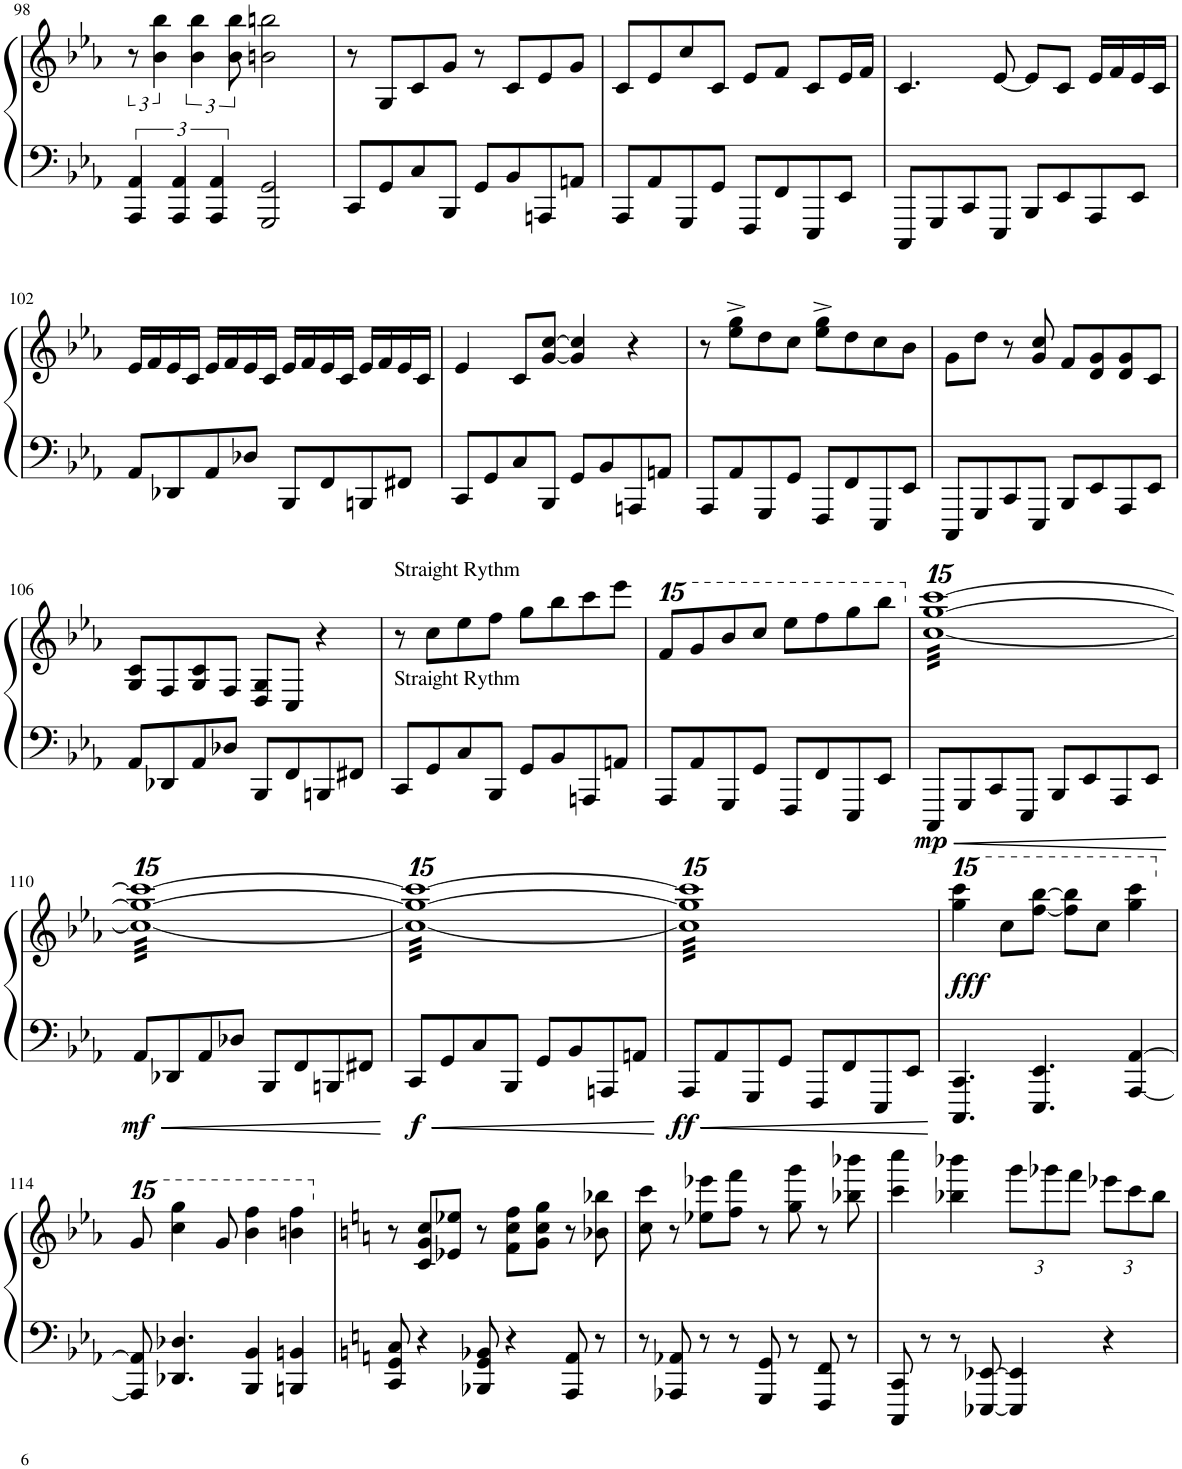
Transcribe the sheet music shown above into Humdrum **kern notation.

**kern	**kern	**dynam
*part1	*part1	*part1
*staff2	*staff1	*staff1/2
*I"Piano	*	*
*I'Pno.	*	*
!!LO:PB:g=z
*clefF4	*clefG2	*
*k[b-e-a-]	*k[b-e-a-]	*
*M4/4	*M4/4	*
=98	=98	=98
6AAA-/ 6AA-/	12r	.
.	6b-\ 6bb-\	.
6AAA-/ 6AA-/	.	.
.	6b-\ 6bb-\	.
6AAA-/ 6AA-/	.	.
.	12b-\ 12bb-\	.
2GGG/ 2GG/	2bn\ 2bbn\	.
=99	=99	=99
8CC/L	8r	.
8GG/	8G/L	.
8C/	8c/	.
8BBB-/J	8g/J	.
8GG/L	8r	.
8BB-/	8c/L	.
8AAAn/	8e-/	.
8AAn/J	8g/J	.
=100	=100	=100
8AAA-/L	8c/L	.
8AA-/	8e-/	.
8GGG/	8cc/	.
8GG/J	8c/J	.
8FFF/L	8e-/L	.
8FF/	8f/J	.
8EEE-/	8c/L	.
8EE-/J	16e-/L	.
.	16f/JJ	.
=101	=101	=101
8CCC/L	4.c/	.
8GGG/	.	.
8CC/	.	.
8EEE-/J	[8e-/	.
8BBB-/L	8e-/L]	.
8EE-/	8c/J	.
8AAA-/	16e-/LL	.
.	16f/	.
8EE-/J	16e-/	.
.	16c/JJ	.
!!LO:LB:g=z
=102	=102	=102
8AA-/L	16e-/LL	.
.	16f/	.
8DD-X/	16e-/	.
.	16c/JJ	.
8AA-/	16e-/LL	.
.	16f/	.
8D-X/J	16e-/	.
.	16c/JJ	.
8BBB-/L	16e-/LL	.
.	16f/	.
8FF/	16e-/	.
.	16c/JJ	.
8BBBn/	16e-/LL	.
.	16f/	.
8FF#X/J	16e-/	.
.	16c/JJ	.
=103	=103	=103
8CC/L	4e-/	.
8GG/	.	.
8C/	8c/L	.
8BBB-/J	[8g/ [8cc/J	.
8GG/L	4g/] 4cc/]	.
8BB-/	.	.
8AAAn/	4r	.
8AAn/J	.	.
=104	=104	=104
8AAA-/L	8r	.
8AA-/	8ee-\^ 8gg\^L	.
8GGG/	8dd\	.
8GG/J	8cc\J	.
8FFF/L	8ee-\^ 8gg\^L	.
8FF/	8dd\	.
8EEE-/	8cc\	.
8EE-/J	8b-\J	.
=105	=105	=105
8CCC/L	8g\L	.
8GGG/	8dd\J	.
8CC/	8r	.
8EEE-/J	8g/ 8cc/	.
8BBB-/L	8f/L	.
8EE-/	8d/ 8g/	.
8AAA-/	8d/ 8g/	.
8EE-/J	8c/J	.
!!LO:LB:g=z
=106	=106	=106
8AA-/L	8G/ 8c/L	.
8DD-X/	8F/	.
8AA-/	8G/ 8c/	.
8D-X/J	8F/J	.
8BBB-/L	8D/ 8G/L	.
8FF/	8C/J	.
8BBBn/	4r	.
8FF#X/J	.	.
=107	=107	=107
!	!LO:TX:a:t=Straight Rythm	!
!LO:TX:a:t=Straight Rythm	!	!
8CC/L	8r	.
8GG/	8cc\L	.
8C/	8ee-\	.
8BBB-/J	8ff\J	.
8GG/L	8gg\L	.
8BB-/	8bb-\	.
8AAAn/	8ccc\	.
8AAn/J	8eee-\J	.
=108	=108	=108
*	*15ma	*
8AAA-/L	8fff/L	.
8AA-/	8ggg/	.
8GGG/	8bbb-/	.
8GG/J	8cccc/J	.
8FFF/L	8eeee-\L	.
8FF/	8ffff\	.
8EEE-/	8gggg\	.
8EE-/J	8bbbb-\J	.
=109	=109	=109
*	*X15ma	*
*	*15ma	*
!	!	!LO:DY:b=2
*	*tremolo	*
8CCC/L	[32cccc [32gggg [32cccccLLL	mp
.	32cccc 32gggg 32ccccc	.
.	32cccc 32gggg 32ccccc	.
.	32cccc 32gggg 32ccccc	.
8GGG/	32cccc 32gggg 32ccccc	.
.	32cccc 32gggg 32ccccc	.
.	32cccc 32gggg 32ccccc	.
.	32cccc 32gggg 32ccccc	.
8CC/	32cccc 32gggg 32ccccc	.
.	32cccc 32gggg 32ccccc	.
.	32cccc 32gggg 32ccccc	.
.	32cccc 32gggg 32ccccc	.
8EEE-/J	32cccc 32gggg 32ccccc	.
.	32cccc 32gggg 32ccccc	.
.	32cccc 32gggg 32ccccc	.
.	32cccc 32gggg 32ccccc	.
8BBB-/L	32cccc 32gggg 32ccccc	.
.	32cccc 32gggg 32ccccc	.
.	32cccc 32gggg 32ccccc	.
.	32cccc 32gggg 32ccccc	.
8EE-/	32cccc 32gggg 32ccccc	.
.	32cccc 32gggg 32ccccc	.
.	32cccc 32gggg 32ccccc	.
.	32cccc 32gggg 32ccccc	.
8AAA-/	32cccc 32gggg 32ccccc	.
.	32cccc 32gggg 32ccccc	.
.	32cccc 32gggg 32ccccc	.
.	32cccc 32gggg 32ccccc	.
8EE-/J	32cccc 32gggg 32ccccc	.
.	32cccc 32gggg 32ccccc	.
.	32cccc 32gggg 32ccccc	.
.	32cccc 32gggg 32cccccJJJ	.
!!LO:LB:g=z
=110	=110	=110
*	*X15ma	*
*	*15ma	*
!	!	!LO:DY:b=2
8AA-/L	32cccc 32gggg 32cccccLLL	mf
.	32cccc 32gggg 32ccccc	.
.	32cccc 32gggg 32ccccc	.
.	32cccc 32gggg 32ccccc	.
8DD-X/	32cccc 32gggg 32ccccc	.
.	32cccc 32gggg 32ccccc	.
.	32cccc 32gggg 32ccccc	.
.	32cccc 32gggg 32ccccc	.
8AA-/	32cccc 32gggg 32ccccc	.
.	32cccc 32gggg 32ccccc	.
.	32cccc 32gggg 32ccccc	.
.	32cccc 32gggg 32ccccc	.
8D-X/J	32cccc 32gggg 32ccccc	.
.	32cccc 32gggg 32ccccc	.
.	32cccc 32gggg 32ccccc	.
.	32cccc 32gggg 32ccccc	.
8BBB-/L	32cccc 32gggg 32ccccc	.
.	32cccc 32gggg 32ccccc	.
.	32cccc 32gggg 32ccccc	.
.	32cccc 32gggg 32ccccc	.
8FF/	32cccc 32gggg 32ccccc	.
.	32cccc 32gggg 32ccccc	.
.	32cccc 32gggg 32ccccc	.
.	32cccc 32gggg 32ccccc	.
8BBBn/	32cccc 32gggg 32ccccc	.
.	32cccc 32gggg 32ccccc	.
.	32cccc 32gggg 32ccccc	.
.	32cccc 32gggg 32ccccc	.
8FF#X/J	32cccc 32gggg 32ccccc	.
.	32cccc 32gggg 32ccccc	.
.	32cccc 32gggg 32ccccc	.
.	32cccc 32gggg 32cccccJJJ	.
=111	=111	=111
*	*X15ma	*
*	*15ma	*
!	!	!LO:DY:b=2
8CC/L	32cccc 32gggg 32cccccLLL	f
.	32cccc 32gggg 32ccccc	.
.	32cccc 32gggg 32ccccc	.
.	32cccc 32gggg 32ccccc	.
8GG/	32cccc 32gggg 32ccccc	.
.	32cccc 32gggg 32ccccc	.
.	32cccc 32gggg 32ccccc	.
.	32cccc 32gggg 32ccccc	.
8C/	32cccc 32gggg 32ccccc	.
.	32cccc 32gggg 32ccccc	.
.	32cccc 32gggg 32ccccc	.
.	32cccc 32gggg 32ccccc	.
8BBB-/J	32cccc 32gggg 32ccccc	.
.	32cccc 32gggg 32ccccc	.
.	32cccc 32gggg 32ccccc	.
.	32cccc 32gggg 32ccccc	.
8GG/L	32cccc 32gggg 32ccccc	.
.	32cccc 32gggg 32ccccc	.
.	32cccc 32gggg 32ccccc	.
.	32cccc 32gggg 32ccccc	.
8BB-/	32cccc 32gggg 32ccccc	.
.	32cccc 32gggg 32ccccc	.
.	32cccc 32gggg 32ccccc	.
.	32cccc 32gggg 32ccccc	.
8AAAn/	32cccc 32gggg 32ccccc	.
.	32cccc 32gggg 32ccccc	.
.	32cccc 32gggg 32ccccc	.
.	32cccc 32gggg 32ccccc	.
8AAn/J	32cccc 32gggg 32ccccc	.
.	32cccc 32gggg 32ccccc	.
.	32cccc 32gggg 32ccccc	.
.	32cccc 32gggg 32cccccJJJ	.
=112	=112	=112
*	*X15ma	*
*	*15ma	*
!	!	!LO:DY:b=2
8AAA-/L	32cccc] 32gggg] 32ccccc]LLL	ff
.	32cccc 32gggg 32ccccc	.
.	32cccc 32gggg 32ccccc	.
.	32cccc 32gggg 32ccccc	.
8AA-/	32cccc 32gggg 32ccccc	.
.	32cccc 32gggg 32ccccc	.
.	32cccc 32gggg 32ccccc	.
.	32cccc 32gggg 32ccccc	.
8GGG/	32cccc 32gggg 32ccccc	.
.	32cccc 32gggg 32ccccc	.
.	32cccc 32gggg 32ccccc	.
.	32cccc 32gggg 32ccccc	.
8GG/J	32cccc 32gggg 32ccccc	.
.	32cccc 32gggg 32ccccc	.
.	32cccc 32gggg 32ccccc	.
.	32cccc 32gggg 32ccccc	.
8FFF/L	32cccc 32gggg 32ccccc	.
.	32cccc 32gggg 32ccccc	.
.	32cccc 32gggg 32ccccc	.
.	32cccc 32gggg 32ccccc	.
8FF/	32cccc 32gggg 32ccccc	.
.	32cccc 32gggg 32ccccc	.
.	32cccc 32gggg 32ccccc	.
.	32cccc 32gggg 32ccccc	.
8EEE-/	32cccc 32gggg 32ccccc	.
.	32cccc 32gggg 32ccccc	.
.	32cccc 32gggg 32ccccc	.
.	32cccc 32gggg 32ccccc	.
8EE-/J	32cccc 32gggg 32ccccc	.
.	32cccc 32gggg 32ccccc	.
.	32cccc 32gggg 32ccccc	.
.	32cccc 32gggg 32cccccJJJ	.
*	*Xtremolo	*
=113	=113	=113
*	*X15ma	*
*	*15ma	*
!	!	!LO:DY:b
4.CCC/ 4.CC/	4gggg\ 4ccccc\	fff
.	8cccc\L	.
4.EEE-/ 4.EE-/	[8ffff\ [8bbbb-\J	.
.	8ffff\] 8bbbb-\]L	.
.	8cccc\J	.
[4AAA-/ [4AA-/	4gggg\ 4ccccc\	.
!!LO:LB:g=z
=114	=114	=114
*	*X15ma	*
*	*15ma	*
8AAA-/] 8AA-/]	8ggg/	.
4.DD-X/ 4.D-X/	4cccc\ 4gggg\	.
.	8ggg/	.
4BBB-/ 4BB-/	4bbb-\ 4ffff\	.
4BBBn/ 4BBn/	4bbbn\ 4ffff\	.
=115	=115	=115
*k[]	*k[]	*
*	*X15ma	*
8CC/ 8GG/ 8C/	8r	.
4r	8c/ 8g/ 8cc/L	.
.	8e-X/ 8ee-X/J	.
8BBB-X/ 8GG/ 8BB-X/	8r	.
4r	8f\ 8cc\ 8ff\L	.
.	8g\ 8cc\ 8gg\J	.
8AAA/ 8AA/	8r	.
8r	8b-X\ 8bb-X\	.
=116	=116	=116
8r	8cc\ 8ccc\	.
8AAA-X/ 8AA-X/	8r	.
8r	8ee-X\ 8eee-X\L	.
8r	8ff\ 8fff\J	.
8GGG/ 8GG/	8r	.
8r	8gg\ 8ggg\	.
8FFF/ 8FF/	8r	.
8r	8bb-X\ 8bbb-X\	.
=117	=117	=117
8CCC/ 8CC/	4ccc\ 4cccc\	.
8r	.	.
8r	4bb-X\ 4bbb-X\	.
[8EEE-X/ [8EE-X/	.	.
*	*Xbrackettup	*
4EEE-/] 4EE-/]	12ggg\L	.
.	12ggg-X\	.
.	12fff\J	.
4r	12eee-X\L	.
.	12ccc\	.
.	12bb-\J	.
=	=	=
*-	*-	*-
